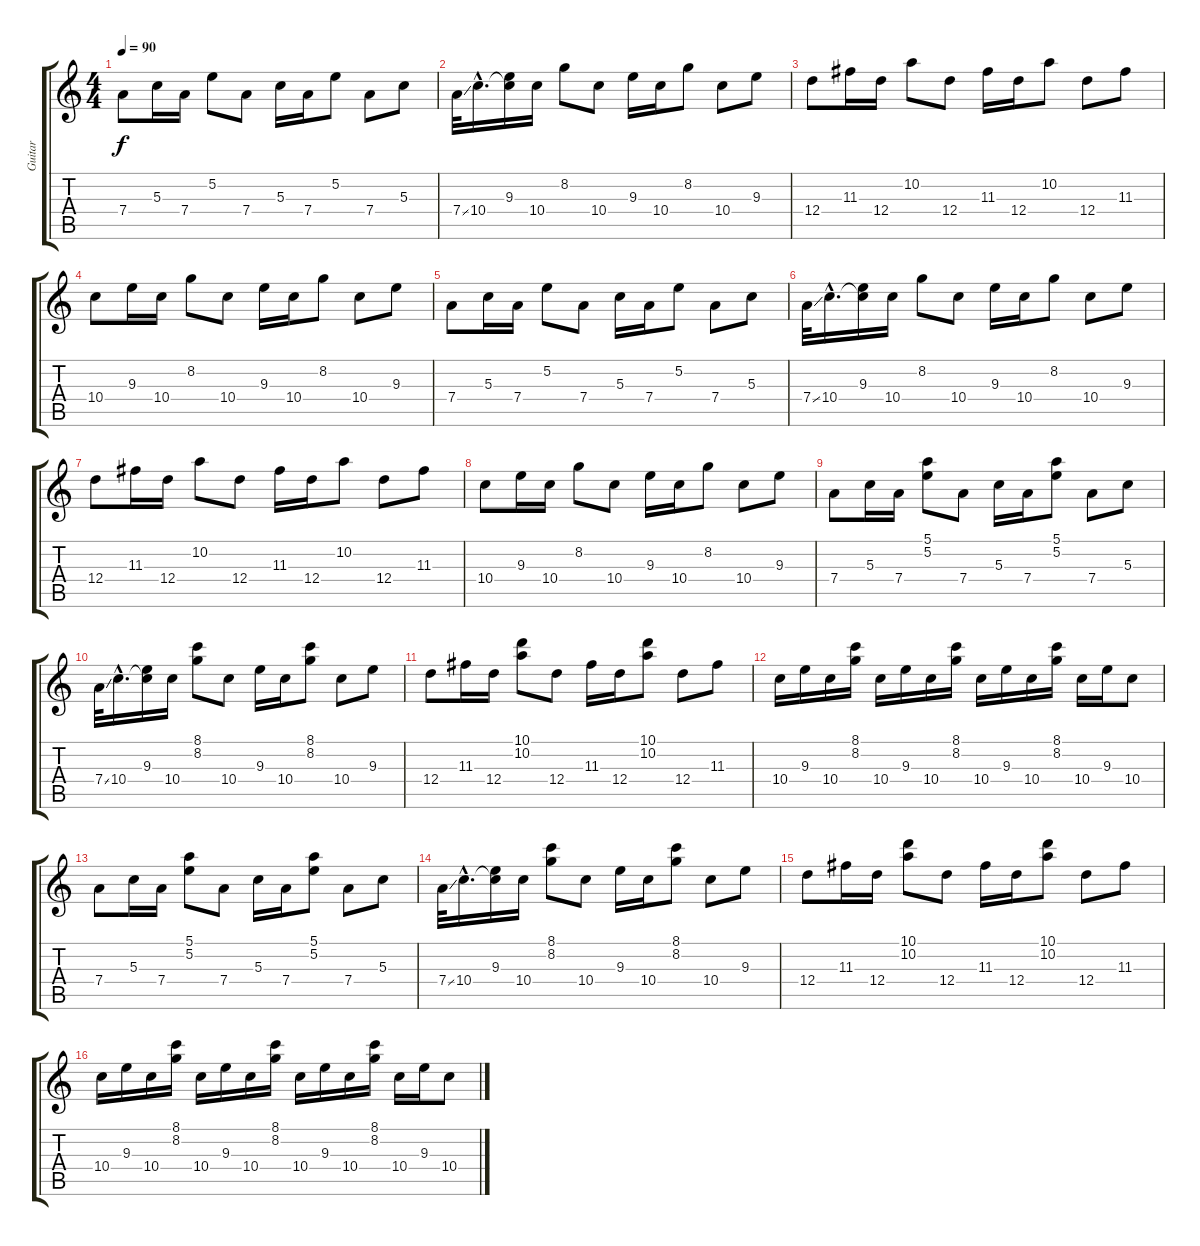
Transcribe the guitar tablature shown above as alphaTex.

\track ("Guitar" "Guitar") {instrument acousticguitarnylon}
\staff {score tabs}
\tuning (E4 B3 G3 D3 A2 E2) {hide}
\ts (4 4)
\tempo 90
\clef g2
\ks c
7.4.8{dy f instrument acousticguitarnylon} 5.3.16 7.4.16 5.2.8 7.4.8 5.3.16 7.4.16 5.2.8 7.4.8 5.3.8 |
7.4{ss}.32 10.4{hac}.16{d} (9.3 10.4{t}).16 10.4.16 8.2.8 10.4.8 9.3.16 10.4.16 8.2.8 10.4.8 9.3.8 |
12.4.8 11.3.16 12.4.16 10.2.8 12.4.8 11.3.16 12.4.16 10.2.8 12.4.8 11.3.8 |
10.4.8 9.3.16 10.4.16 8.2.8 10.4.8 9.3.16 10.4.16 8.2.8 10.4.8 9.3.8 |
7.4.8 5.3.16 7.4.16 5.2.8 7.4.8 5.3.16 7.4.16 5.2.8 7.4.8 5.3.8 |
7.4{ss}.32 10.4{hac}.16{d} (9.3 10.4{t}).16 10.4.16 8.2.8 10.4.8 9.3.16 10.4.16 8.2.8 10.4.8 9.3.8 |
12.4.8 11.3.16 12.4.16 10.2.8 12.4.8 11.3.16 12.4.16 10.2.8 12.4.8 11.3.8 |
10.4.8 9.3.16 10.4.16 8.2.8 10.4.8 9.3.16 10.4.16 8.2.8 10.4.8 9.3.8 |
7.4.8 5.3.16 7.4.16 (5.1 5.2).8 7.4.8 5.3.16 7.4.16 (5.1 5.2).8 7.4.8 5.3.8 |
7.4{ss}.32 10.4{hac}.16{d} (9.3 10.4{t}).16 10.4.16 (8.1 8.2).8 10.4.8 9.3.16 10.4.16 (8.1 8.2).8 10.4.8 9.3.8 |
12.4.8 11.3.16 12.4.16 (10.1 10.2).8 12.4.8 11.3.16 12.4.16 (10.1 10.2).8 12.4.8 11.3.8 |
10.4.16 9.3.16 10.4.16 (8.1 8.2).16 10.4.16 9.3.16 10.4.16 (8.1 8.2).16 10.4.16 9.3.16 10.4.16 (8.1 8.2).16 10.4.16 9.3.16 10.4.8 |
7.4.8 5.3.16 7.4.16 (5.1 5.2).8 7.4.8 5.3.16 7.4.16 (5.1 5.2).8 7.4.8 5.3.8 |
7.4{ss}.32 10.4{hac}.16{d} (9.3 10.4{t}).16 10.4.16 (8.1 8.2).8 10.4.8 9.3.16 10.4.16 (8.1 8.2).8 10.4.8 9.3.8 |
12.4.8 11.3.16 12.4.16 (10.1 10.2).8 12.4.8 11.3.16 12.4.16 (10.1 10.2).8 12.4.8 11.3.8 |
10.4.16 9.3.16 10.4.16 (8.1 8.2).16 10.4.16 9.3.16 10.4.16 (8.1 8.2).16 10.4.16 9.3.16 10.4.16 (8.1 8.2).16 10.4.16 9.3.16 10.4.8
